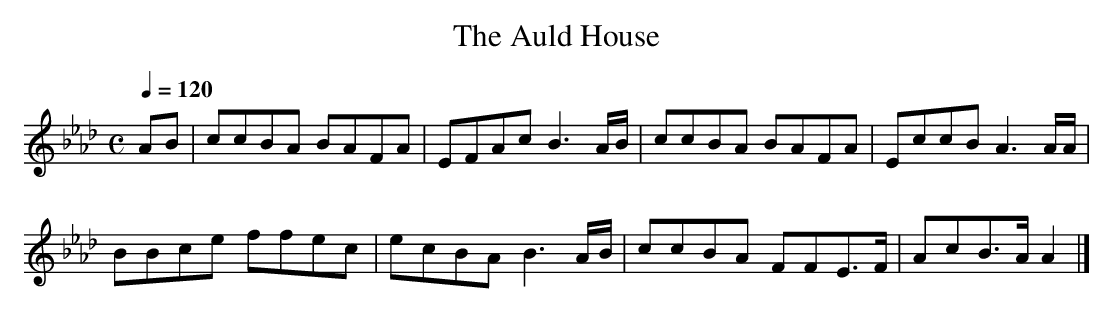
X:1
T:The Auld House
M:C
L:1/8
Q:1/4=120
K:Ab
AB|ccBA BAFA |EFAc  B3 A/B/|\
   ccBA BAFA |EccB  A3 A/A/|
   BBce ffec |ecBA  B3 A/B/|\
   ccBA FFE>F|AcB>A A2    |]
